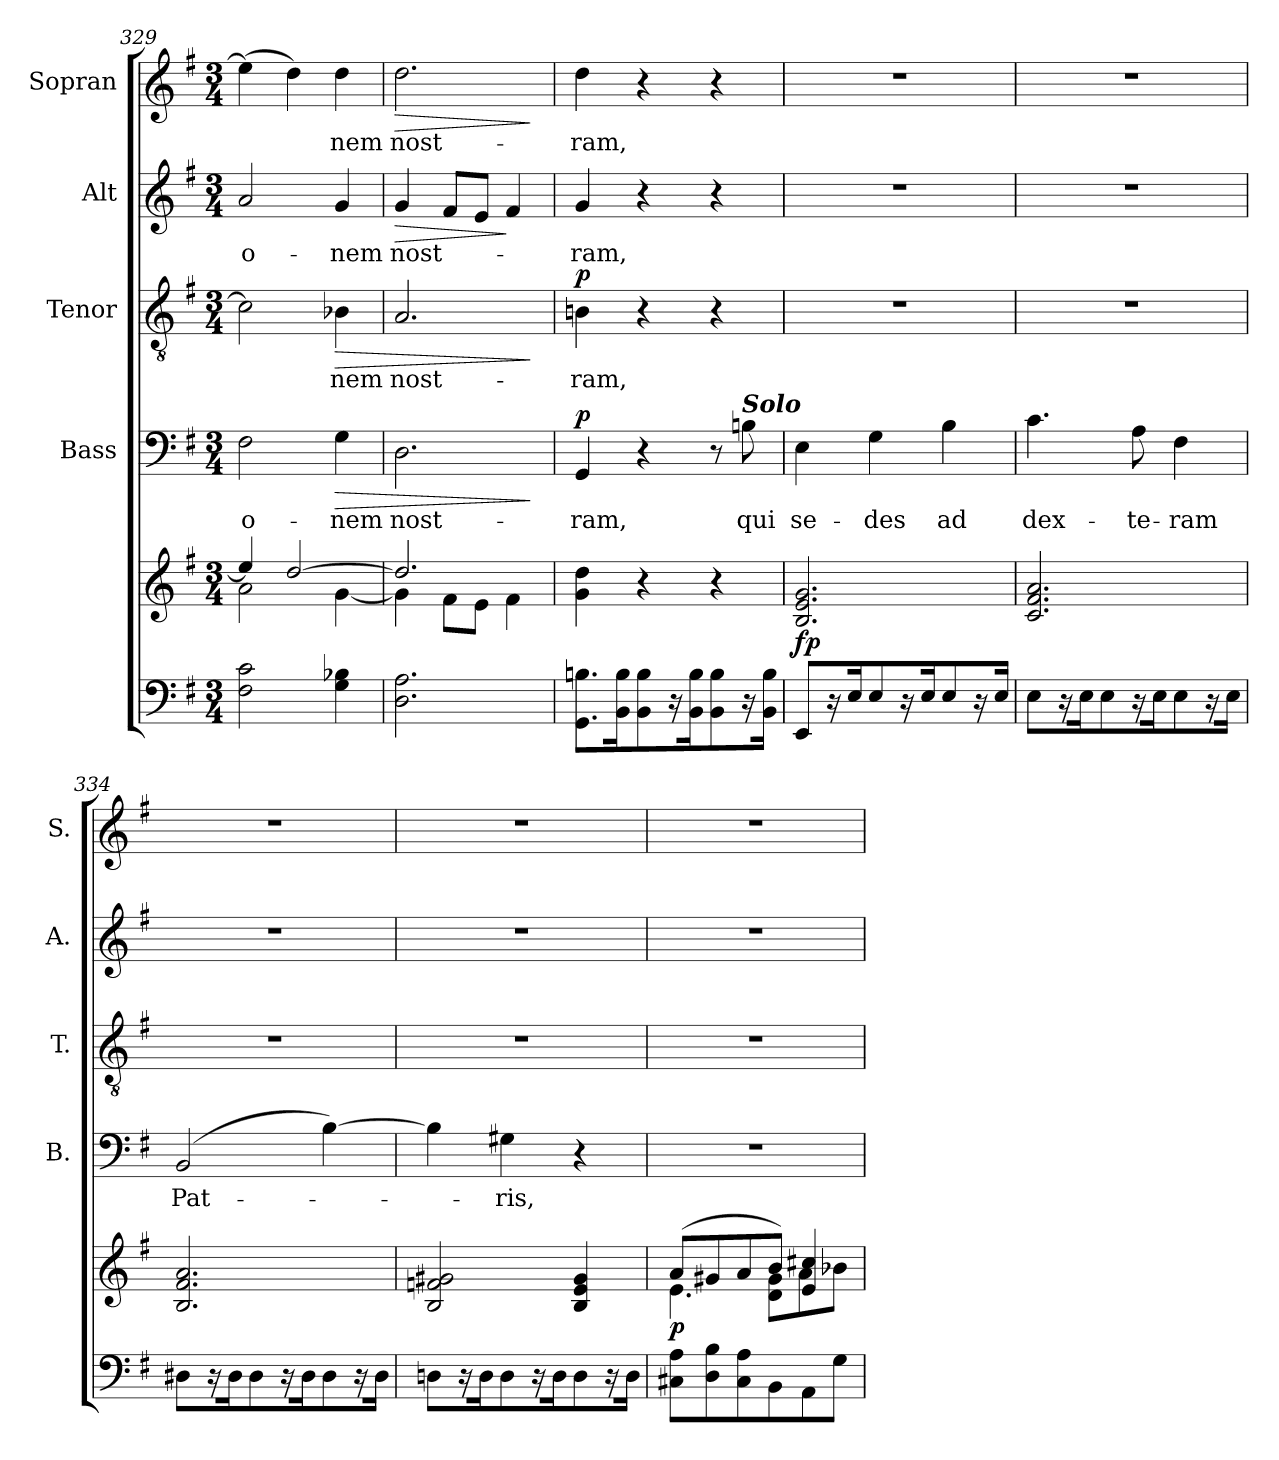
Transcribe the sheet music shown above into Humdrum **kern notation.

**kern	**kern	**dynam	**kern	**text	**dynam	**kern	**text	**dynam	**kern	**text	**dynam	**kern	**text	**dynam
*part5	*part5	*part5	*part4	*part4	*part4	*part3	*part3	*part3	*part2	*part2	*part2	*part1	*part1	*part1
*staff6	*staff5	*staff5/6	*staff4	*staff4	*staff4	*staff3	*staff3	*staff3	*staff2	*staff2	*staff2	*staff1	*staff1	*staff1
*	*	*	*I"Bass	*	*	*I"Tenor	*	*	*I"Alt	*	*	*I"Sopran	*	*
*	*	*	*I'B.	*	*	*I'T.	*	*	*I'A.	*	*	*I'S.	*	*
*clefF4	*clefG2	*	*clefF4	*	*	*clefGv2	*	*	*clefG2	*	*	*clefG2	*	*
*k[f#]	*k[f#]	*	*k[f#]	*	*	*k[f#]	*	*	*k[f#]	*	*	*k[f#]	*	*
*G:	*G:	*	*G:	*	*	*G:	*	*	*G:	*	*	*G:	*	*
*M3/4	*M3/4	*	*M3/4	*	*	*M3/4	*	*	*M3/4	*	*	*M3/4	*	*
=329	=329	=329	=329	=329	=329	=329	=329	=329	=329	=329	=329	=329	=329	=329
*	*^	*	*	*	*	*	*	*	*	*	*	*	*	*
!	!	!	!	!	!LO:LY:b	!	!	!	!	!	!LO:LY:b	!	!	!	!
2F#\ 2c\	4ee-/]	2a\	.	2F#\	-o-	.	2c\]	.	.	2a/	-o-	.	(>4ee-\]	.	.
.	[>2dd/	.	.	.	.	.	.	.	.	.	.	.	4dd\)	.	.
!	!	!	!	!	!LO:LY:b	!LO:HP:b	!	!LO:LY:b	!LO:HP:b	!	!LO:LY:b	!	!	!LO:LY:b	!
4G\ 4B-X\	.	[<4g\	.	4G\	-nem	>	4B-X\	-nem	>	4g/	-nem	.	4dd\	-nem	.
=330	=330	=330	=330	=330	=330	=330	=330	=330	=330	=330	=330	=330	=330	=330	=330
!	!	!	!	!	!LO:LY:b	!	!	!LO:LY:b	!	!	!LO:LY:b	!LO:HP:b	!	!LO:LY:b	!LO:HP:b
2.D\ 2.A\	2.dd/]	4g\]	.	2.D\	nost-	.	2.A/	nost-	.	4g/	nost-	>	2.dd\	nost-	>
.	.	8f#\L	.	.	.	.	.	.	.	8f#/L	.	.	.	.	.
.	.	8e\J	.	.	.	.	.	.	.	8e/J	.	.	.	.	.
.	.	4f#\	.	.	.	.	.	.	.	4f#/	.	]	.	.	.
*	*v	*v	*	*	*	*	*	*	*	*	*	*	*	*	*
.	.	.	.	.	]	.	.	]	.	.	.	.	.	]
=331	=331	=331	=331	=331	=331	=331	=331	=331	=331	=331	=331	=331	=331	=331
!	!	!	!	!LO:LY:b	!LO:DY:a	!	!LO:LY:b	!LO:DY:a	!	!LO:LY:b	!	!	!LO:LY:b	!
8.GG\ 8.Bn\L	4g\ 4dd\	.	4GG/	-ram,	p	4Bn\	-ram,	p	4g/	-ram,	.	4dd\	-ram,	.
16BB\ 16B\k	.	.	.	.	.	.	.	.	.	.	.	.	.	.
8BB\ 8B\	4r	.	4r	.	.	4r	.	.	4r	.	.	4r	.	.
16r	.	.	.	.	.	.	.	.	.	.	.	.	.	.
16BB\ 16B\k	.	.	.	.	.	.	.	.	.	.	.	.	.	.
8BB\ 8B\	4r	.	8r	.	.	4r	.	.	4r	.	.	4r	.	.
!	!	!	!LO:TX:a:Bi:t=Solo	!	!	!	!	!	!	!	!	!	!	!
!	!	!	!	!LO:LY:b	!	!	!	!	!	!	!	!	!	!
16r	.	.	8Bn\	qui	.	.	.	.	.	.	.	.	.	.
16BB\ 16B\Jk	.	.	.	.	.	.	.	.	.	.	.	.	.	.
=332	=332	=332	=332	=332	=332	=332	=332	=332	=332	=332	=332	=332	=332	=332
!	!	!LO:DY:a=2	!	!LO:LY:b	!	!	!	!	!	!	!	!	!	!
8EE/L	2.B/ 2.e/ 2.g/	fp	4E\	se-	.	2.r	.	.	2.r	.	.	2.r	.	.
16r	.	.	.	.	.	.	.	.	.	.	.	.	.	.
16E/k	.	.	.	.	.	.	.	.	.	.	.	.	.	.
!	!	!	!	!LO:LY:b	!	!	!	!	!	!	!	!	!	!
8E/	.	.	4G\	-des	.	.	.	.	.	.	.	.	.	.
16r	.	.	.	.	.	.	.	.	.	.	.	.	.	.
16E/k	.	.	.	.	.	.	.	.	.	.	.	.	.	.
!	!	!	!	!LO:LY:b	!	!	!	!	!	!	!	!	!	!
8E/	.	.	4B\	ad	.	.	.	.	.	.	.	.	.	.
16r	.	.	.	.	.	.	.	.	.	.	.	.	.	.
16E/Jk	.	.	.	.	.	.	.	.	.	.	.	.	.	.
!!LO:LB:g=z
=333	=333	=333	=333	=333	=333	=333	=333	=333	=333	=333	=333	=333	=333	=333
!	!	!	!	!LO:LY:b	!	!	!	!	!	!	!	!	!	!
8E\L	2.c/ 2.f#/ 2.a/	.	4.c\	dex-	.	2.r	.	.	2.r	.	.	2.r	.	.
16r	.	.	.	.	.	.	.	.	.	.	.	.	.	.
16E\k	.	.	.	.	.	.	.	.	.	.	.	.	.	.
8E\	.	.	.	.	.	.	.	.	.	.	.	.	.	.
!	!	!	!	!LO:LY:b	!	!	!	!	!	!	!	!	!	!
16r	.	.	8A\	-te-	.	.	.	.	.	.	.	.	.	.
16E\k	.	.	.	.	.	.	.	.	.	.	.	.	.	.
!	!	!	!	!LO:LY:b	!	!	!	!	!	!	!	!	!	!
8E\	.	.	4F#\	-ram	.	.	.	.	.	.	.	.	.	.
16r	.	.	.	.	.	.	.	.	.	.	.	.	.	.
16E\Jk	.	.	.	.	.	.	.	.	.	.	.	.	.	.
=334	=334	=334	=334	=334	=334	=334	=334	=334	=334	=334	=334	=334	=334	=334
!	!	!	!	!LO:LY:b	!	!	!	!	!	!	!	!	!	!
8D#X\L	2.B/ 2.f#/ 2.a/	.	(2BB/	Pat-	.	2.r	.	.	2.r	.	.	2.r	.	.
16r	.	.	.	.	.	.	.	.	.	.	.	.	.	.
16D#\k	.	.	.	.	.	.	.	.	.	.	.	.	.	.
8D#\	.	.	.	.	.	.	.	.	.	.	.	.	.	.
16r	.	.	.	.	.	.	.	.	.	.	.	.	.	.
16D#\k	.	.	.	.	.	.	.	.	.	.	.	.	.	.
8D#\	.	.	[4B\)	.	.	.	.	.	.	.	.	.	.	.
16r	.	.	.	.	.	.	.	.	.	.	.	.	.	.
16D#\Jk	.	.	.	.	.	.	.	.	.	.	.	.	.	.
=335	=335	=335	=335	=335	=335	=335	=335	=335	=335	=335	=335	=335	=335	=335
8Dn\L	2B/ 2fn/ 2g#X/	.	4B\]	.	.	2.r	.	.	2.r	.	.	2.r	.	.
16r	.	.	.	.	.	.	.	.	.	.	.	.	.	.
16D\k	.	.	.	.	.	.	.	.	.	.	.	.	.	.
!	!	!	!	!LO:LY:b	!	!	!	!	!	!	!	!	!	!
8D\	.	.	4G#X\	-ris,	.	.	.	.	.	.	.	.	.	.
16r	.	.	.	.	.	.	.	.	.	.	.	.	.	.
16D\k	.	.	.	.	.	.	.	.	.	.	.	.	.	.
8D\	4B/ 4e/ 4g#/	.	4r	.	.	.	.	.	.	.	.	.	.	.
16r	.	.	.	.	.	.	.	.	.	.	.	.	.	.
16D\Jk	.	.	.	.	.	.	.	.	.	.	.	.	.	.
=336	=336	=336	=336	=336	=336	=336	=336	=336	=336	=336	=336	=336	=336	=336
*	*^	*	*	*	*	*	*	*	*	*	*	*	*	*
!	!	!	!LO:DY:b	!	!	!	!	!	!	!	!	!	!	!	!
8C#X\ 8A\L	(>8a/L	4.e\	p	2.r	.	.	2.r	.	.	2.r	.	.	2.r	.	.
8D\ 8B\	8g#X/	.	.	.	.	.	.	.	.	.	.	.	.	.	.
8C#\ 8A\	8a/	.	.	.	.	.	.	.	.	.	.	.	.	.	.
8BB\	8b/J)	8d\ 8g#\L	.	.	.	.	.	.	.	.	.	.	.	.	.
8AA\	4e/ 4cc#X/	8a\	.	.	.	.	.	.	.	.	.	.	.	.	.
8G\J	.	8b-X\J	.	.	.	.	.	.	.	.	.	.	.	.	.
*	*v	*v	*	*	*	*	*	*	*	*	*	*	*	*	*
=	=	=	=	=	=	=	=	=	=	=	=	=	=	=
*-	*-	*-	*-	*-	*-	*-	*-	*-	*-	*-	*-	*-	*-	*-
